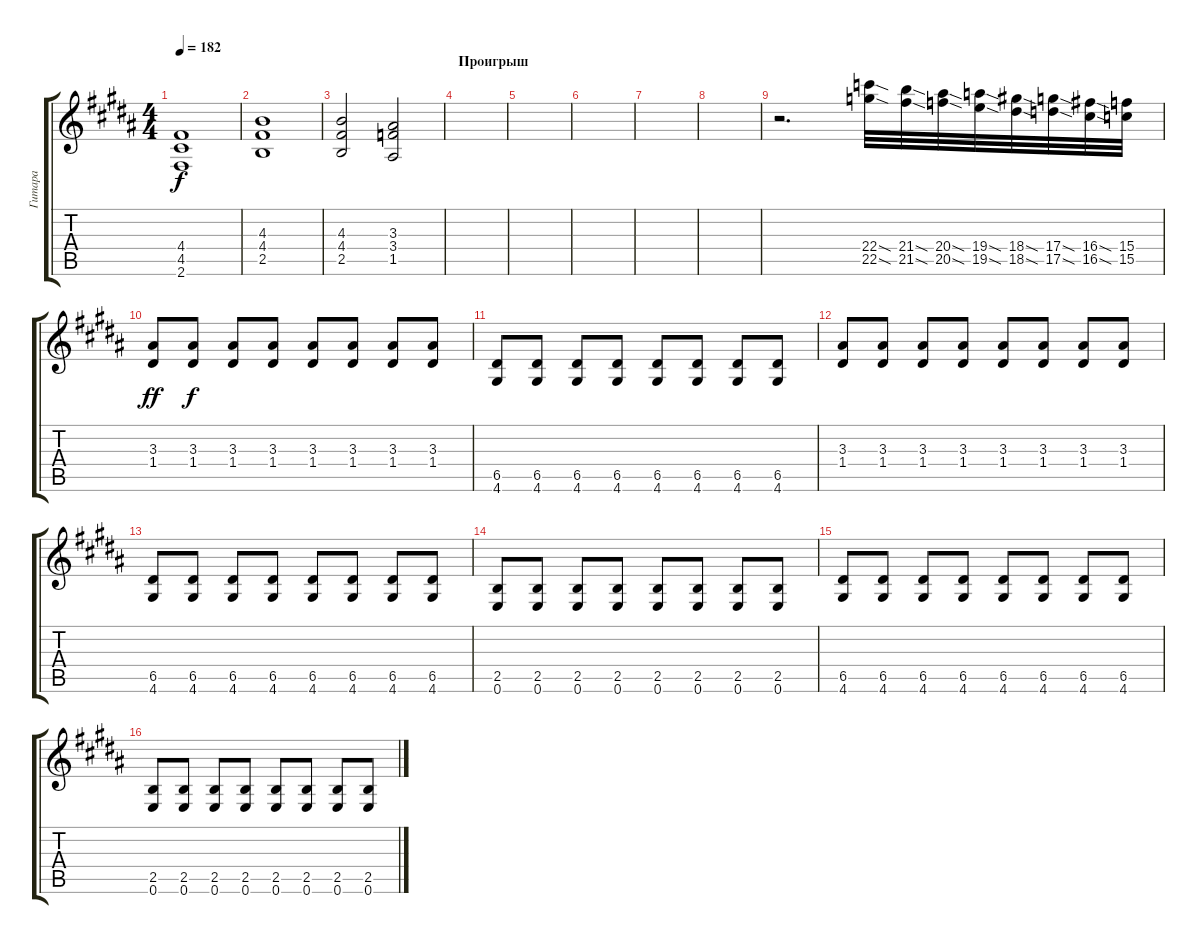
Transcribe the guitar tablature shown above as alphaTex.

\track ("Гитара" "Гитара") {instrument overdrivenguitar}
\staff {score tabs}
\tuning (E4 B3 G3 D3 A2 E2) {hide}
\ts (4 4)
\tempo 182
\clef g2
\ks b
(4.4 4.5 2.6).1{dy f} |
(4.3 4.4 2.5).1 |
(4.3 4.4 2.5).2 (3.3 3.4 1.5).2 |
\section ("" "Проигрыш")
|
|
|
|
|
r.2{d} (22.4{sod} 22.5{sod}).32 (21.4{sod} 21.5{sod}).32 (20.4{sod} 20.5{sod}).32 (19.4{sod} 19.5{sod}).32 (18.4{sod} 18.5{sod}).32 (17.4{sod} 17.5{sod}).32 (16.4{sod} 16.5{sod}).32 (15.4 15.5).32 |
(3.3 1.4).8{dy ff instrument distortionguitar} (3.3 1.4).8{dy f} (3.3 1.4).8 (3.3 1.4).8 (3.3 1.4).8 (3.3 1.4).8 (3.3 1.4).8 (3.3 1.4).8 |
(6.5 4.6).8 (6.5 4.6).8 (6.5 4.6).8 (6.5 4.6).8 (6.5 4.6).8 (6.5 4.6).8 (6.5 4.6).8 (6.5 4.6).8 |
(3.3 1.4).8 (3.3 1.4).8 (3.3 1.4).8 (3.3 1.4).8 (3.3 1.4).8 (3.3 1.4).8 (3.3 1.4).8 (3.3 1.4).8 |
(6.5 4.6).8 (6.5 4.6).8 (6.5 4.6).8 (6.5 4.6).8 (6.5 4.6).8 (6.5 4.6).8 (6.5 4.6).8 (6.5 4.6).8 |
(2.5 0.6).8 (2.5 0.6).8 (2.5 0.6).8 (2.5 0.6).8 (2.5 0.6).8 (2.5 0.6).8 (2.5 0.6).8 (2.5 0.6).8 |
(6.5 4.6).8 (6.5 4.6).8 (6.5 4.6).8 (6.5 4.6).8 (6.5 4.6).8 (6.5 4.6).8 (6.5 4.6).8 (6.5 4.6).8 |
(2.5 0.6).8 (2.5 0.6).8 (2.5 0.6).8 (2.5 0.6).8 (2.5 0.6).8 (2.5 0.6).8 (2.5 0.6).8 (2.5 0.6).8
